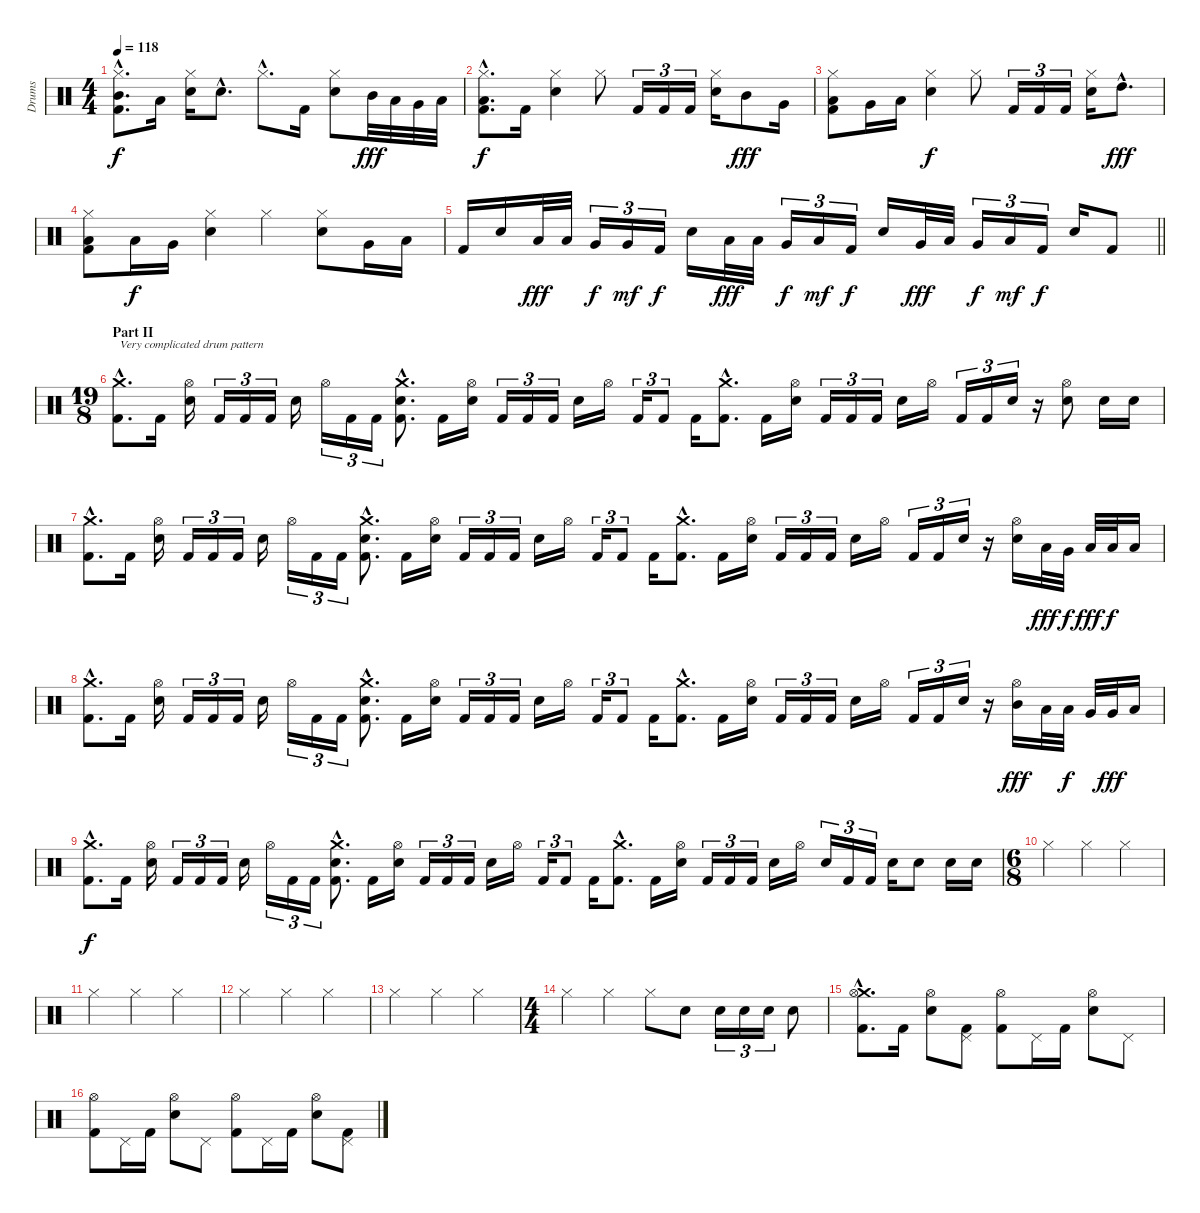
\track ("Drums" "Drums") {instrument percussion}
\staff {score}
\articulation defaults
\ts (4 4)
\tempo 118
\clef neutral
\ks c
("Hi-Hat (closed)"{hac} "Mid Tom (hit)"{hac} "Kick (hit) 2"{hac}).8{d dy f} "Low Floor Tom (hit)".16 ("Hi-Hat (closed)" "Electric Snare (hit)").16 "Electric Snare (hit)"{hac}.8{d} "Hi-Hat (closed)"{hac}.8{d} "Kick (hit) 2".16 ("Hi-Hat (closed)" "Electric Snare (hit)").8 "Mid Tom (hit)".32{dy fff} "Low Tom (hit)".32 "Very Low Tom (hit)".32 "Low Floor Tom (hit)".32 |
("Hi-Hat (closed)"{hac} "Low Floor Tom (hit)"{hac} "Kick (hit) 2"{hac}).8{d dy f} "Kick (hit) 2".16 ("Hi-Hat (closed)" "Electric Snare (hit)").4 "Hi-Hat (closed)".8 "Kick (hit) 2".16{tu (3 2)} "Kick (hit) 2".16{tu (3 2)} "Kick (hit) 2".16{tu (3 2)} ("Hi-Hat (closed)" "Electric Snare (hit)").16 "Mid Tom (hit)".8{dy fff} "Very Low Tom (hit)".16 |
("Hi-Hat (closed)" "Low Floor Tom (hit)" "Kick (hit) 2").8 "Very Low Tom (hit)".16 "Low Floor Tom (hit)".16 ("Hi-Hat (closed)" "Electric Snare (hit)").4{dy f} "Hi-Hat (closed)".8 "Kick (hit) 2".16{tu (3 2)} "Kick (hit) 2".16{tu (3 2)} "Kick (hit) 2".16{tu (3 2)} ("Hi-Hat (closed)" "Electric Snare (hit)").16 "High Tom (hit)"{hac}.8{d dy fff} |
("Hi-Hat (closed)" "Low Floor Tom (hit)" "Kick (hit) 2").8 "Low Tom (hit)".16{dy f} "Very Low Tom (hit)".16 ("Hi-Hat (closed)" "Electric Snare (hit)").4 "Hi-Hat (closed)".4 ("Hi-Hat (closed)" "Electric Snare (hit)").8 "Very Low Tom (hit)".16 "Low Floor Tom (hit)".16 |
\barLineRight lightlight "Kick (hit) 2".16 "Electric Snare (hit)".16 "Low Tom (hit)".32{dy fff} "Low Tom (hit)".32 "Very Low Tom (hit)".16{tu (3 2) dy f} "Very Low Tom (hit)".16{tu (3 2) dy mf} "Kick (hit) 2".16{tu (3 2) dy f} "Electric Snare (hit)".16 "Low Tom (hit)".32{dy fff} "Low Tom (hit)".32 "Very Low Tom (hit)".16{tu (3 2) dy f} "Low Floor Tom (hit)".16{tu (3 2) dy mf} "Kick (hit) 2".16{tu (3 2) dy f} "Electric Snare (hit)".16 "Very Low Tom (hit)".32{dy fff} "Low Floor Tom (hit)".32 "Very Low Tom (hit)".16{tu (3 2) dy f} "Low Floor Tom (hit)".16{tu (3 2) dy mf} "Kick (hit) 2".16{tu (3 2) dy f} "Electric Snare (hit)".16 "Kick (hit) 2".8
|
\ts (19 8)
\section ("" "Part II")
("Crash medium (hit)"{hac} "Kick (hit) 2"{hac}).8{d txt "Very complicated drum pattern"} "Kick (hit) 2".16 ("Hi-Hat (open)" "Electric Snare (hit)").16 "Kick (hit) 2".16{tu (3 2)} "Kick (hit) 2".16{tu (3 2)} "Kick (hit) 2".16{tu (3 2)} "Electric Snare (hit)".16 "Hi-Hat (open)".16{tu (3 2)} "Kick (hit) 2".16{tu (3 2)} "Kick (hit) 2".16{tu (3 2)} ("Crash medium (hit)"{hac} "Electric Snare (hit)"{hac} "Kick (hit) 2"{hac}).8{d} "Kick (hit) 2".16 ("Hi-Hat (open)" "Electric Snare (hit)").16 "Kick (hit) 2".16{tu (3 2)} "Kick (hit) 2".16{tu (3 2)} "Kick (hit) 2".16{tu (3 2)} "Electric Snare (hit)".16 "Hi-Hat (open)".16 "Kick (hit) 2".16{tu (3 2)} "Kick (hit) 2".8{tu (3 2)} "Kick (hit) 2".16 ("Crash medium (hit)"{hac} "Kick (hit) 2"{hac}).8{d} "Kick (hit) 2".16 ("Hi-Hat (open)" "Electric Snare (hit)").16 "Kick (hit) 2".16{tu (3 2)} "Kick (hit) 2".16{tu (3 2)} "Kick (hit) 2".16{tu (3 2)} "Electric Snare (hit)".16 "Hi-Hat (open)".16 "Kick (hit) 2".16{tu (3 2)} "Kick (hit) 2".16{tu (3 2)} "Electric Snare (hit)".16{tu (3 2)} r.16 ("Hi-Hat (open)" "Electric Snare (hit)").8 "Electric Snare (hit)".16 "Electric Snare (hit)".16 |
("Crash medium (hit)"{hac} "Kick (hit) 2"{hac}).8{d} "Kick (hit) 2".16 ("Hi-Hat (open)" "Electric Snare (hit)").16 "Kick (hit) 2".16{tu (3 2)} "Kick (hit) 2".16{tu (3 2)} "Kick (hit) 2".16{tu (3 2)} "Electric Snare (hit)".16 "Hi-Hat (open)".16{tu (3 2)} "Kick (hit) 2".16{tu (3 2)} "Kick (hit) 2".16{tu (3 2)} ("Crash medium (hit)"{hac} "Electric Snare (hit)"{hac} "Kick (hit) 2"{hac}).8{d} "Kick (hit) 2".16 ("Hi-Hat (open)" "Electric Snare (hit)").16 "Kick (hit) 2".16{tu (3 2)} "Kick (hit) 2".16{tu (3 2)} "Kick (hit) 2".16{tu (3 2)} "Electric Snare (hit)".16 "Hi-Hat (open)".16 "Kick (hit) 2".16{tu (3 2)} "Kick (hit) 2".8{tu (3 2)} "Kick (hit) 2".16 ("Crash medium (hit)"{hac} "Kick (hit) 2"{hac}).8{d} "Kick (hit) 2".16 ("Hi-Hat (open)" "Electric Snare (hit)").16 "Kick (hit) 2".16{tu (3 2)} "Kick (hit) 2".16{tu (3 2)} "Kick (hit) 2".16{tu (3 2)} "Electric Snare (hit)".16 "Hi-Hat (open)".16 "Kick (hit) 2".16{tu (3 2)} "Kick (hit) 2".16{tu (3 2)} "Electric Snare (hit)".16{tu (3 2)} r.16 ("Hi-Hat (open)" "Electric Snare (hit)").16 "Low Tom (hit)".32{dy fff} "Very Low Tom (hit)".32{dy f} "Low Floor Tom (hit)".32{dy fff} "Low Tom (hit)".32{dy f} "Low Tom (hit)".16 |
("Crash medium (hit)"{hac} "Kick (hit) 2"{hac}).8{d} "Kick (hit) 2".16 ("Hi-Hat (open)" "Electric Snare (hit)").16 "Kick (hit) 2".16{tu (3 2)} "Kick (hit) 2".16{tu (3 2)} "Kick (hit) 2".16{tu (3 2)} "Electric Snare (hit)".16 "Hi-Hat (open)".16{tu (3 2)} "Kick (hit) 2".16{tu (3 2)} "Kick (hit) 2".16{tu (3 2)} ("Crash medium (hit)"{hac} "Electric Snare (hit)"{hac} "Kick (hit) 2"{hac}).8{d} "Kick (hit) 2".16 ("Hi-Hat (open)" "Electric Snare (hit)").16 "Kick (hit) 2".16{tu (3 2)} "Kick (hit) 2".16{tu (3 2)} "Kick (hit) 2".16{tu (3 2)} "Electric Snare (hit)".16 "Hi-Hat (open)".16 "Kick (hit) 2".16{tu (3 2)} "Kick (hit) 2".8{tu (3 2)} "Kick (hit) 2".16 ("Crash medium (hit)"{hac} "Kick (hit) 2"{hac}).8{d} "Kick (hit) 2".16 ("Hi-Hat (open)" "Electric Snare (hit)").16 "Kick (hit) 2".16{tu (3 2)} "Kick (hit) 2".16{tu (3 2)} "Kick (hit) 2".16{tu (3 2)} "Electric Snare (hit)".16 "Hi-Hat (open)".16 "Kick (hit) 2".16{tu (3 2)} "Kick (hit) 2".16{tu (3 2)} "Electric Snare (hit)".16{tu (3 2)} r.16 ("Hi-Hat (open)" "Mid Tom (hit)").16{dy fff} "Low Tom (hit)".32 "Low Tom (hit)".32{dy f} "Very Low Tom (hit)".32 "Very Low Tom (hit)".32{dy fff} "Low Floor Tom (hit)".16 |
("Crash medium (hit)"{hac} "Kick (hit) 2"{hac}).8{d dy f} "Kick (hit) 2".16 ("Hi-Hat (open)" "Electric Snare (hit)").16 "Kick (hit) 2".16{tu (3 2)} "Kick (hit) 2".16{tu (3 2)} "Kick (hit) 2".16{tu (3 2)} "Electric Snare (hit)".16 "Hi-Hat (open)".16{tu (3 2)} "Kick (hit) 2".16{tu (3 2)} "Kick (hit) 2".16{tu (3 2)} ("Crash medium (hit)"{hac} "Electric Snare (hit)"{hac} "Kick (hit) 2"{hac}).8{d} "Kick (hit) 2".16 ("Hi-Hat (open)" "Electric Snare (hit)").16 "Kick (hit) 2".16{tu (3 2)} "Kick (hit) 2".16{tu (3 2)} "Kick (hit) 2".16{tu (3 2)} "Electric Snare (hit)".16 "Hi-Hat (open)".16 "Kick (hit) 2".16{tu (3 2)} "Kick (hit) 2".8{tu (3 2)} "Kick (hit) 2".16 ("Crash medium (hit)"{hac} "Kick (hit) 2"{hac}).8{d} "Kick (hit) 2".16 ("Hi-Hat (open)" "Electric Snare (hit)").16 "Kick (hit) 2".16{tu (3 2)} "Kick (hit) 2".16{tu (3 2)} "Kick (hit) 2".16{tu (3 2)} "Electric Snare (hit)".16 "Hi-Hat (open)".16 "Electric Snare (hit)".16{tu (3 2)} "Kick (hit) 2".16{tu (3 2)} "Kick (hit) 2".16{tu (3 2)} "Electric Snare (hit)".16 "Electric Snare (hit)".8 "Electric Snare (hit)".16 "Electric Snare (hit)".16 |
\ts (6 8)
"Hi-Hat (closed)".4 "Hi-Hat (closed)".4 "Hi-Hat (closed)".4 |
"Hi-Hat (closed)".4 "Hi-Hat (closed)".4 "Hi-Hat (closed)".4 |
"Hi-Hat (closed)".4 "Hi-Hat (closed)".4 "Hi-Hat (closed)".4 |
"Hi-Hat (closed)".4 "Hi-Hat (closed)".4 "Hi-Hat (closed)".4 |
\ts (4 4)
"Hi-Hat (closed)".4 "Hi-Hat (closed)".4 "Hi-Hat (closed)".8 "Electric Snare (hit)".8 "Electric Snare (hit)".16{tu (3 2)} "Electric Snare (hit)".16{tu (3 2)} "Electric Snare (hit)".16{tu (3 2)} "Electric Snare (hit)".8 |
("Crash medium (hit)"{hac} "Hi-Hat (open)"{hac} "Kick (hit) 2"{hac}).8{d} "Kick (hit) 2".16 ("Hi-Hat (open)" "Electric Snare (hit)").8 ("Pedal Hi-Hat (hit)" "Kick (hit) 2").8 ("Hi-Hat (open)" "Kick (hit) 2").8 "Pedal Hi-Hat (hit)".16 "Kick (hit) 2".16 ("Hi-Hat (open)" "Electric Snare (hit)").8 "Pedal Hi-Hat (hit)".8 |
("Hi-Hat (open)" "Kick (hit) 2").8 "Pedal Hi-Hat (hit)".16 "Kick (hit) 2".16 ("Hi-Hat (open)" "Electric Snare (hit)").8 "Pedal Hi-Hat (hit)".8 ("Hi-Hat (open)" "Kick (hit) 2").8 "Pedal Hi-Hat (hit)".16 "Kick (hit) 2".16 ("Hi-Hat (open)" "Electric Snare (hit)").8 ("Pedal Hi-Hat (hit)" "Kick (hit) 2").8
